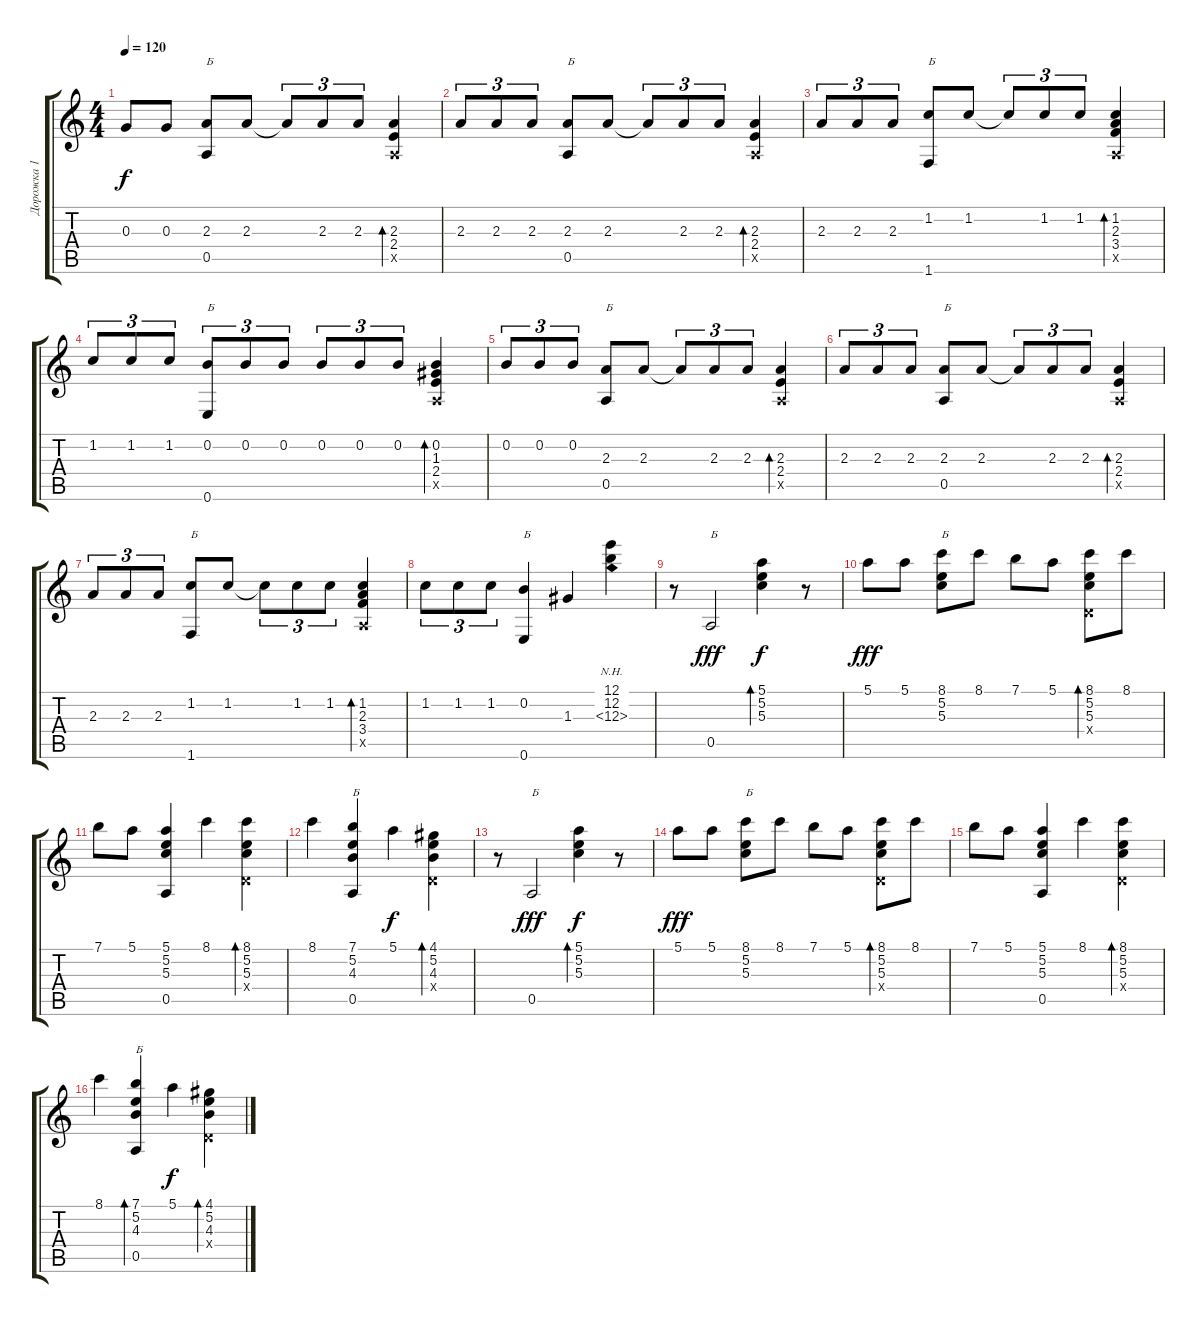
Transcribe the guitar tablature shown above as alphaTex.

\track ("Дорожка 1" "Дорожка 1") {instrument acousticguitarsteel}
\staff {score tabs}
\tuning (E4 B3 G3 D3 A2 E2) {hide}
\ts (4 4)
\tempo 120
\clef g2
\ks c
0.3.8{dy f} 0.3.8 (2.3 0.5).8{txt "Б"} 2.3.8 2.3{t}.8{tu (3 2)} 2.3.8{tu (3 2)} 2.3.8{tu (3 2)} (2.3 2.4 0.5{x}).4{bd 60} |
2.3.8{tu (3 2)} 2.3.8{tu (3 2)} 2.3.8{tu (3 2)} (2.3 0.5).8{txt "Б"} 2.3.8 2.3{t}.8{tu (3 2)} 2.3.8{tu (3 2)} 2.3.8{tu (3 2)} (2.3 2.4 0.5{x}).4{bd 60} |
2.3.8{tu (3 2)} 2.3.8{tu (3 2)} 2.3.8{tu (3 2)} (1.2 1.6).8{txt "Б"} 1.2.8 1.2{t}.8{tu (3 2) beam Up} 1.2.8{tu (3 2) beam Up} 1.2.8{tu (3 2) beam Up} (1.2 2.3 3.4 0.5{x}).4{bd 60} |
1.2.8{tu (3 2) beam Up} 1.2.8{tu (3 2) beam Up} 1.2.8{tu (3 2) beam Up} (0.2 0.6).8{tu (3 2) txt "Б"} 0.2.8{tu (3 2)} 0.2.8{tu (3 2)} 0.2.8{tu (3 2) beam Up} 0.2.8{tu (3 2) beam Up} 0.2.8{tu (3 2) beam Up} (0.2 1.3 2.4 0.5{x}).4{bd 60} |
0.2.8{tu (3 2) beam Up} 0.2.8{tu (3 2) beam Up} 0.2.8{tu (3 2) beam Up} (2.3 0.5).8{txt "Б"} 2.3.8 2.3{t}.8{tu (3 2)} 2.3.8{tu (3 2)} 2.3.8{tu (3 2)} (2.3 2.4 0.5{x}).4{bd 60} |
2.3.8{tu (3 2)} 2.3.8{tu (3 2)} 2.3.8{tu (3 2)} (2.3 0.5).8{txt "Б"} 2.3.8 2.3{t}.8{tu (3 2)} 2.3.8{tu (3 2)} 2.3.8{tu (3 2)} (2.3 2.4 0.5{x}).4{bd 60} |
2.3.8{tu (3 2)} 2.3.8{tu (3 2)} 2.3.8{tu (3 2)} (1.2 1.6).8{txt "Б"} 1.2.8 1.2{t}.8{tu (3 2)} 1.2.8{tu (3 2)} 1.2.8{tu (3 2)} (1.2 2.3 3.4 0.5{x}).4{bd 60} |
1.2.8{tu (3 2)} 1.2.8{tu (3 2)} 1.2.8{tu (3 2)} (0.2 0.6).4{txt "Б"} 1.3.4 (12.1 12.2 12.3{nh}).4 |
r.8 0.5.2{txt "Б" dy fff} (5.1 5.2 5.3).4{bd 60 dy f} r.8 |
5.1.8{dy fff} 5.1.8 (8.1 5.2 5.3).8{txt "Б"} 8.1.8 7.1.8 5.1.8 (8.1 5.2 5.3 0.4{x}).8{bd 60} 8.1.8 |
7.1.8 5.1.8 (5.1 5.2 5.3 0.5).4 8.1.4 (8.1 5.2 5.3 0.4{x}).4{bd 60} |
8.1.4 (7.1 5.2 4.3 0.5).4{txt "Б"} 5.1.4{dy f} (4.1 5.2 4.3 0.4{x}).4{bd 60} |
r.8 0.5.2{txt "Б" dy fff} (5.1 5.2 5.3).4{bd 60 dy f} r.8 |
5.1.8{dy fff} 5.1.8 (8.1 5.2 5.3).8{txt "Б"} 8.1.8 7.1.8 5.1.8 (8.1 5.2 5.3 0.4{x}).8{bd 60} 8.1.8 |
7.1.8 5.1.8 (5.1 5.2 5.3 0.5).4 8.1.4 (8.1 5.2 5.3 0.4{x}).4{bd 60} |
8.1.4 (7.1 5.2 4.3 0.5).4{bd 60 txt "Б"} 5.1.4{dy f} (4.1 5.2 4.3 0.4{x}).4{bd 60}
